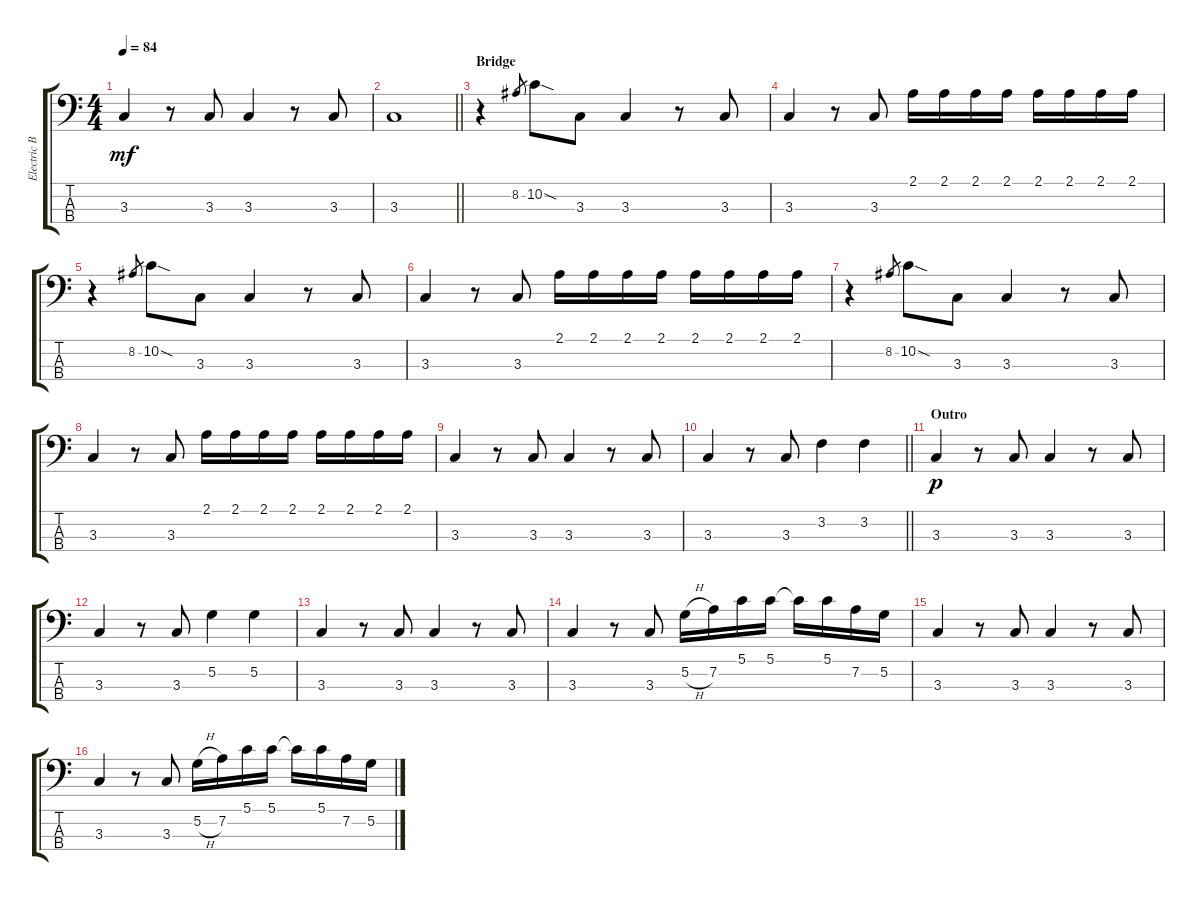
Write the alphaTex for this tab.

\track ("Electric Bass" "Electric B") {instrument electricbassfinger}
\staff {score tabs}
\tuning (G2 D2 A1 E1) {hide}
\ts (4 4)
\tempo 84
\clef f4
\ks c
3.3.4{dy mf} r.8 3.3.8 3.3.4 r.8 3.3.8 |
\barLineRight lightlight
3.3.1 |
\section ("" "Bridge")
r.4 8.2.8{gr} 10.2{sod}.8 3.3.8 3.3.4 r.8 3.3.8 |
3.3.4 r.8 3.3.8 2.1.16 2.1.16 2.1.16 2.1.16 2.1.16 2.1.16 2.1.16 2.1.16 |
r.4 8.2.8{gr} 10.2{sod}.8 3.3.8 3.3.4 r.8 3.3.8 |
3.3.4 r.8 3.3.8 2.1.16 2.1.16 2.1.16 2.1.16 2.1.16 2.1.16 2.1.16 2.1.16 |
r.4 8.2.8{gr} 10.2{sod}.8 3.3.8 3.3.4 r.8 3.3.8 |
3.3.4 r.8 3.3.8 2.1.16 2.1.16 2.1.16 2.1.16 2.1.16 2.1.16 2.1.16 2.1.16 |
3.3.4 r.8 3.3.8 3.3.4 r.8 3.3.8 |
\barLineRight lightlight
3.3.4 r.8 3.3.8 3.2.4 3.2.4 |
\section ("" "Outro")
3.3.4{dy p} r.8 3.3.8 3.3.4 r.8 3.3.8 |
3.3.4 r.8 3.3.8 5.2.4 5.2.4 |
3.3.4 r.8 3.3.8 3.3.4 r.8 3.3.8 |
3.3.4 r.8 3.3.8 5.2{h}.16 7.2.16 5.1.16 5.1.16 5.1{t}.16 5.1.16 7.2.16 5.2.16 |
3.3.4 r.8 3.3.8 3.3.4 r.8 3.3.8 |
3.3.4 r.8 3.3.8 5.2{h}.16 7.2.16 5.1.16 5.1.16 5.1{t}.16 5.1.16 7.2.16 5.2.16
